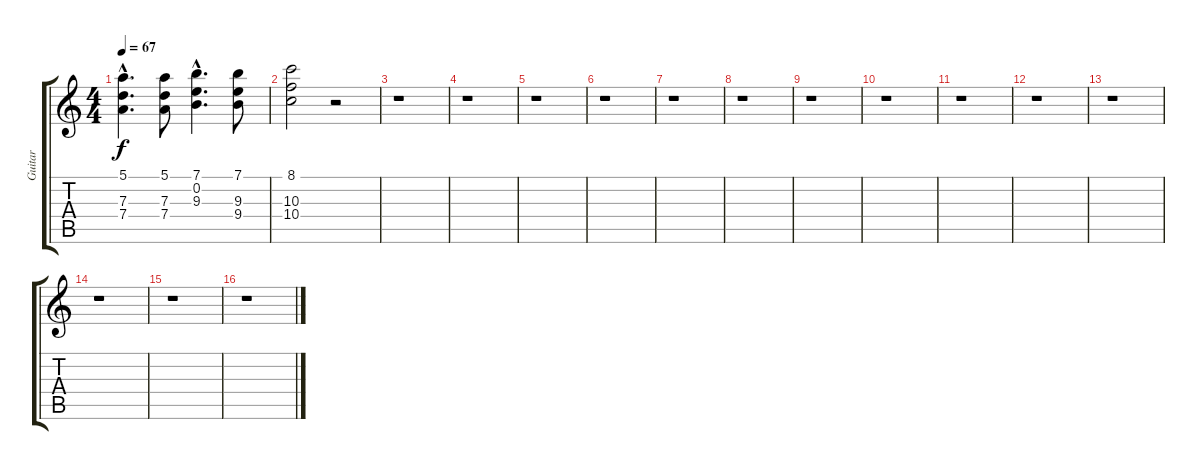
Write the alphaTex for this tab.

\track ("Guitar" "Guitar") {instrument overdrivenguitar}
\staff {score tabs}
\tuning (E4 B3 G3 D3 A2 E2) {hide}
\ts (4 4)
\tempo 67
\clef g2
\ks c
(5.1{hac} 7.3{hac} 7.4{hac}).4{d dy f} (5.1 7.3 7.4).8 (7.1{hac} 0.2{hac} 9.3{hac}).4{d} (7.1 9.3 9.4).8 |
(8.1 10.3 10.4).2 r.2 |
r.1 |
r.1 |
r.1 |
r.1 |
r.1 |
r.1 |
r.1 |
r.1 |
r.1 |
r.1 |
r.1 |
r.1 |
r.1 |
r.1
